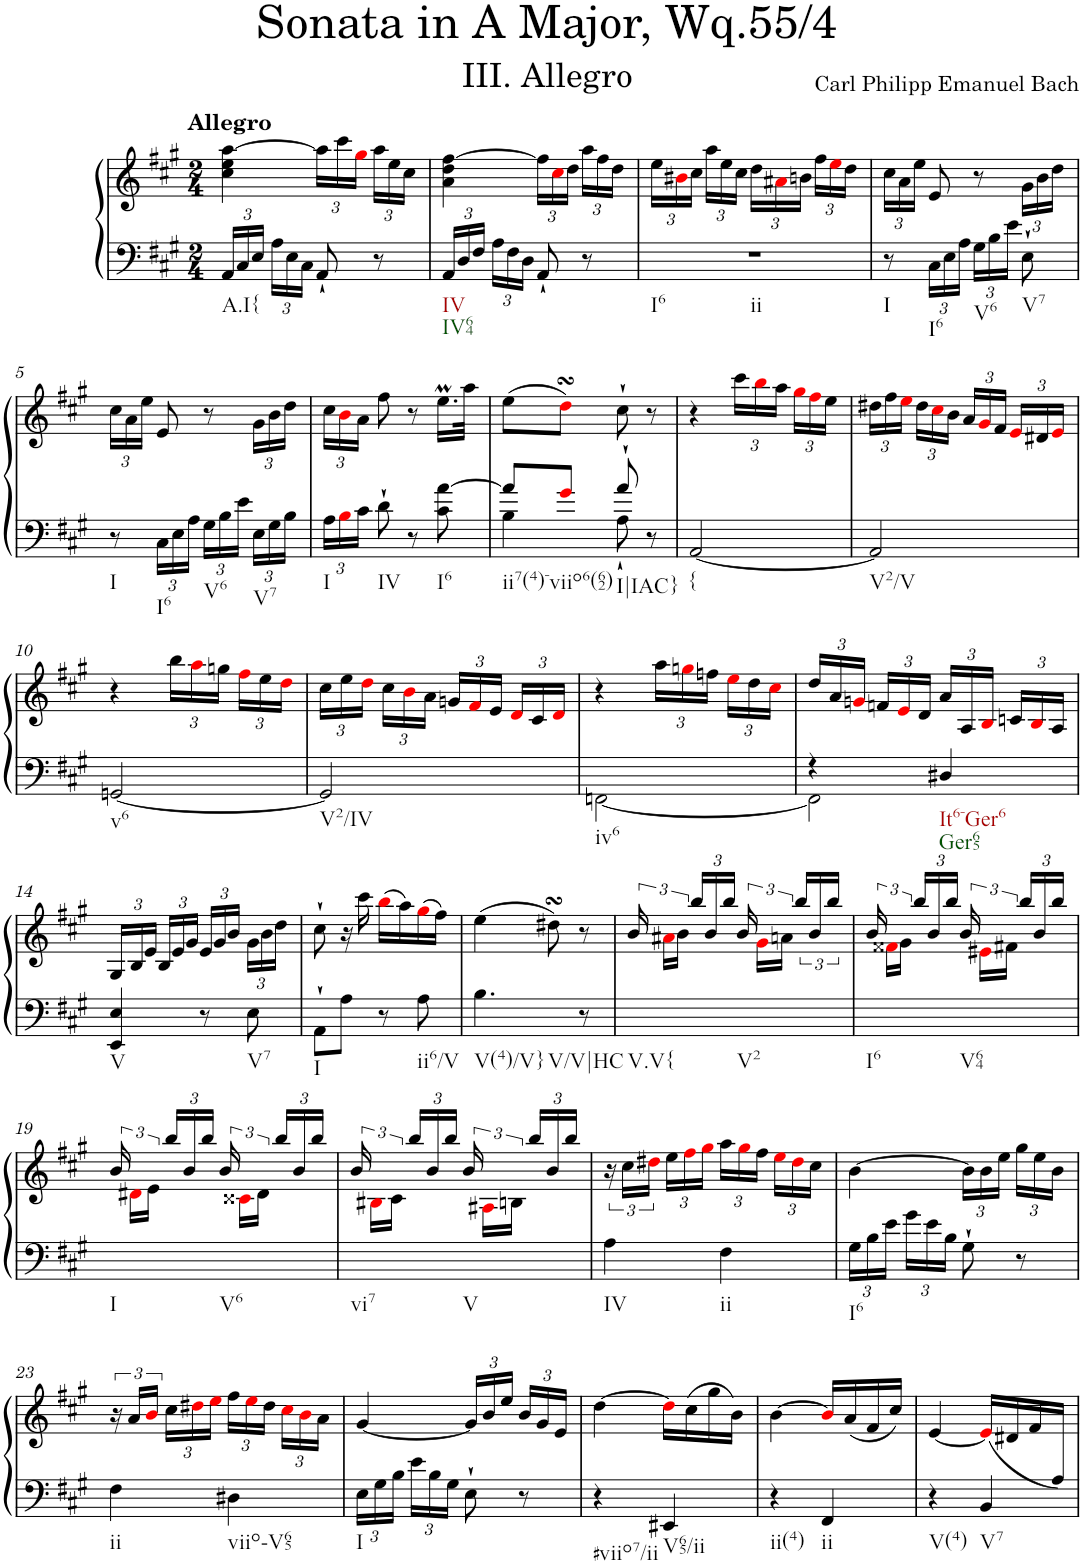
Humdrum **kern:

**kern	**kern
*part1	*part1
*staff2	*staff1
*I"Harpsichord	*
*I'Hch.	*
*clefF4	*clefG2
*k[f#c#g#]	*k[f#c#g#]
*M2/4	*M2/4
*Xbrackettup	*
=1	=1
!	!LO:TX:a:B:t=Allegro
!LO:TX:b:t=A.I{	!
24AA/LL	4cc#\ 4ee\ [4aa\
24C#/	.
24E/JJ	.
24A\LL	.
24E\	.
24C#\JJ	.
*	*Xbrackettup
8AA`/	24aa\LL]
.	24ccc#\
.	24gg#i\JJ
8r	24aa\LL
.	24ee\
.	24cc#\JJ
=2	=2
!LO:TX:b:t=IV	!
!LO:TX:b:t=IV64	!
24AA/LL	4a\ 4dd\ [4ff#\
24D/	.
24F#/JJ	.
24A\LL	.
24F#\	.
24D\JJ	.
8AA`/	24ff#\LL]
.	24cc#i\
.	24dd\JJ
8r	24aa\LL
.	24ff#\
.	24dd\JJ
=3	=3
!LO:TX:b:t=I6	!
!LO:TX:b:t=ii	!
2r	24ee\LL
.	24b#Xi\
.	24cc#\JJ
.	24aa\LL
.	24ee\
.	24cc#\JJ
.	24dd\LL
.	24a#Xi\
.	24bn\JJ
.	24ff#\LL
.	24eei\
.	24dd\JJ
=4	=4
!LO:TX:b:t=I	!
8r	24cc#\LL
.	24a\
.	24ee\JJ
!LO:TX:b:t=I6	!
24C#\LL	8e/
24E\	.
24A\JJ	.
!LO:TX:b:t=V6	!
24G#\LL	8r
24B\	.
24e\JJ	.
!LO:TX:b:t=V7	!
8E`\	24g#\LL
.	24b\
.	24dd\JJ
!!LO:LB:g=z
=5	=5
!LO:TX:b:t=I	!
8r	24cc#\LL
.	24a\
.	24ee\JJ
!LO:TX:b:t=I6	!
24C#\LL	8e/
24E\	.
24A\JJ	.
!LO:TX:b:t=V6	!
24G#\LL	8r
24B\	.
24e\JJ	.
!LO:TX:b:t=V7	!
24E\LL	24g#\LL
24G#\	24b\
24B\JJ	24dd\JJ
=6	=6
!LO:TX:b:t=I	!
24A\LL	24cc#\LL
24Bi\	24bi\
24c#\JJ	24a\JJ
!LO:TX:b:t=IV	!
8d`\	8ff#\
8r	8r
!LO:TX:b:t=I6	!
8c#\ [>8a\	16.eeM\LL
.	32aa\JJk
=7	=7
*^	*
!LO:TX:b:t=ii7(4)-viio6(62)	!	!
8a/L]	4B\	(8ee\L
8g#i/J	.	8ddsSSsi\J)
!LO:TX:b:t=I|IAC}	!	!
8a`/	8A`\	8cc#`\
8r	8ryy	8r
=8	=8	=8
!LO:TX:b:t={	!	!
*v	*v	*
[2AA/	4r
.	24ccc#\LL
.	24bbi\
.	24aa\JJ
.	24gg#i\LL
.	24ff#i\
.	24ee\JJ
=9	=9
!LO:TX:b:t=V2/V	!
2AA/]	24dd#X\LL
.	24ff#\
.	24eei\JJ
.	24dd#\LL
.	24cc#i\
.	24b\JJ
.	24a/LL
.	24g#i/
.	24f#/JJ
.	24ei/LL
.	24d#X/
.	24ei/JJ
!!LO:LB:g=z
=10	=10
!LO:TX:b:t=v6	!
[2GGn/	4r
.	24bb\LL
.	24aai\
.	24ggn\JJ
.	24ff#i\LL
.	24ee\
.	24ddi\JJ
=11	=11
!LO:TX:b:t=V2/IV	!
2GG/]	24cc#\LL
.	24ee\
.	24ddi\JJ
.	24cc#\LL
.	24bi\
.	24a\JJ
.	24gn/LL
.	24f#i/
.	24e/JJ
.	24di/LL
.	24c#/
.	24di/JJ
=12	=12
!LO:TX:b:t=iv6	!
[<2FFn\	4r
.	24aa\LL
.	24ggni\
.	24ffn\JJ
.	24eei\LL
.	24dd\
.	24cc#i\JJ
=13	=13
*^	*
4r	2FF\]	24dd/LL
.	.	24a/
.	.	24gni/JJ
.	.	24fn/LL
.	.	24ei/
.	.	24d/JJ
!LO:TX:b:t=It6-Ger6	!	!
!LO:TX:b:t=Ger65	!	!
4D#X/	.	24a/LL
.	.	24A/
.	.	24Bi/JJ
.	.	24cn/LL
.	.	24Bi/
.	.	24A/JJ
*v	*v	*
!!LO:LB:g=z
=14	=14
!LO:TX:b:t=V	!
4EE/ 4E/	24G#/LL
.	24B/
.	24e/JJ
.	24B/LL
.	24e/
.	24g#/JJ
8r	24e/LL
.	24g#/
.	24b/JJ
!LO:TX:b:t=V7	!
8E\	24g#\LL
.	24b\
.	24dd\JJ
=15	=15
!LO:TX:b:t=I	!
8AA`\L	8cc#`\
8A\J	16r
.	16ccc#\
8r	(16bbi\LL
.	16aa\)
!LO:TX:b:t=ii6/V	!
8A\	(16gg#i\
.	16ff#\JJ)
=16	=16
!LO:TX:b:t=V(4)/V}	!
!LO:TX:b:t=V/V|HC	!
4.B\	(4ee\
.	8dd#XsSsS\)
8r	8r
=17	=17
*	*brackettup
!LO:TX:b:t=V.V{	!
!LO:TX:b:t=V2	!
2ryy	24b/
.	24a#Xi\LL
.	24b\JJ
*	*Xbrackettup
.	24bb/LL
.	24b/
.	24bb/JJ
*	*brackettup
.	24b/
.	24g#i\LL
.	24an\JJ
.	24bb/LL
.	24b/
.	24bb/JJ
=18	=18
!LO:TX:b:t=I6	!
!LO:TX:b:t=V64	!
2ryy	24b/
.	24f##Xi\LL
.	24g#\JJ
*	*Xbrackettup
.	24bb/LL
.	24b/
.	24bb/JJ
*	*brackettup
.	24b/
.	24e#Xi\LL
.	24f#X\JJ
*	*Xbrackettup
.	24bb/LL
.	24b/
.	24bb/JJ
!!LO:LB:g=z
=19	=19
*	*brackettup
!LO:TX:b:t=I	!
!LO:TX:b:t=V6	!
2ryy	24b/
.	24d#Xi\LL
.	24e\JJ
*	*Xbrackettup
.	24bb/LL
.	24b/
.	24bb/JJ
*	*brackettup
.	24b/
.	24c##Xi\LL
.	24d#\JJ
*	*Xbrackettup
.	24bb/LL
.	24b/
.	24bb/JJ
=20	=20
*	*brackettup
!LO:TX:b:t=vi7	!
!LO:TX:b:t=V	!
2ryy	24b/
.	24B#Xi\LL
.	24c#\JJ
*	*Xbrackettup
.	24bb/LL
.	24b/
.	24bb/JJ
*	*brackettup
.	24b/
.	24A#Xi\LL
.	24Bn\JJ
*	*Xbrackettup
.	24bb/LL
.	24b/
.	24bb/JJ
=21	=21
*	*brackettup
!LO:TX:b:t=IV	!
4A\	24r
.	24cc#\LL
.	24dd#Xi\JJ
*	*Xbrackettup
.	24ee\LL
.	24ff#i\
.	24gg#i\JJ
!LO:TX:b:t=ii	!
4F#\	24aa\LL
.	24gg#i\
.	24ff#\JJ
.	24eei\LL
.	24dd#i\
.	24cc#\JJ
=22	=22
!LO:TX:b:t=I6	!
24G#\LL	[4b\
24B\	.
24e\JJ	.
24g#\LL	.
24e\	.
24B\JJ	.
8G#`\	24b\LL]
.	24b\
.	24ee\JJ
8r	24gg#\LL
.	24ee\
.	24b\JJ
!!LO:LB:g=z
=23	=23
*	*brackettup
!LO:TX:b:t=ii	!
4F#\	24r
.	24a/LL
.	24bi/JJ
*	*Xbrackettup
.	24cc#\LL
.	24dd#Xi\
.	24eei\JJ
!LO:TX:b:t=viio-V65	!
4D#X\	24ff#\LL
.	24eei\
.	24dd#\JJ
.	24cc#i\LL
.	24bi\
.	24a\JJ
=24	=24
!LO:TX:b:t=I	!
24E\LL	[4g#/
24G#\	.
24B\JJ	.
24e\LL	.
24B\	.
24G#\JJ	.
8E`\	24g#/LL]
.	24b/
.	24ee/JJ
8r	24b/LL
.	24g#/
.	24e/JJ
=25	=25
!LO:TX:b:t=#viio7/ii	!
4r	[4dd\
!LO:TX:b:t=V65/ii	!
4EE#X/	16ddi\LL]
.	(16cc#\
.	16gg#\
.	16b\JJ)
=26	=26
!LO:TX:b:t=ii(4)	!
4r	[4b\
!LO:TX:b:t=ii	!
4FF#/	16bi/LL]
.	(16a/
.	16f#/
.	16cc#/JJ)
=27	=27
*^	*
!LO:TX:b:t=V(4)	!	!
4..ryy	4r	[4e/
!	!LO:TX:b:t=V7	!
.	4BB/	(<16ei/LL]
.	.	16d#X/
.	.	16f#/
16A/JJ)	.	16ryy
*v	*v	*
=	=
*-	*-
